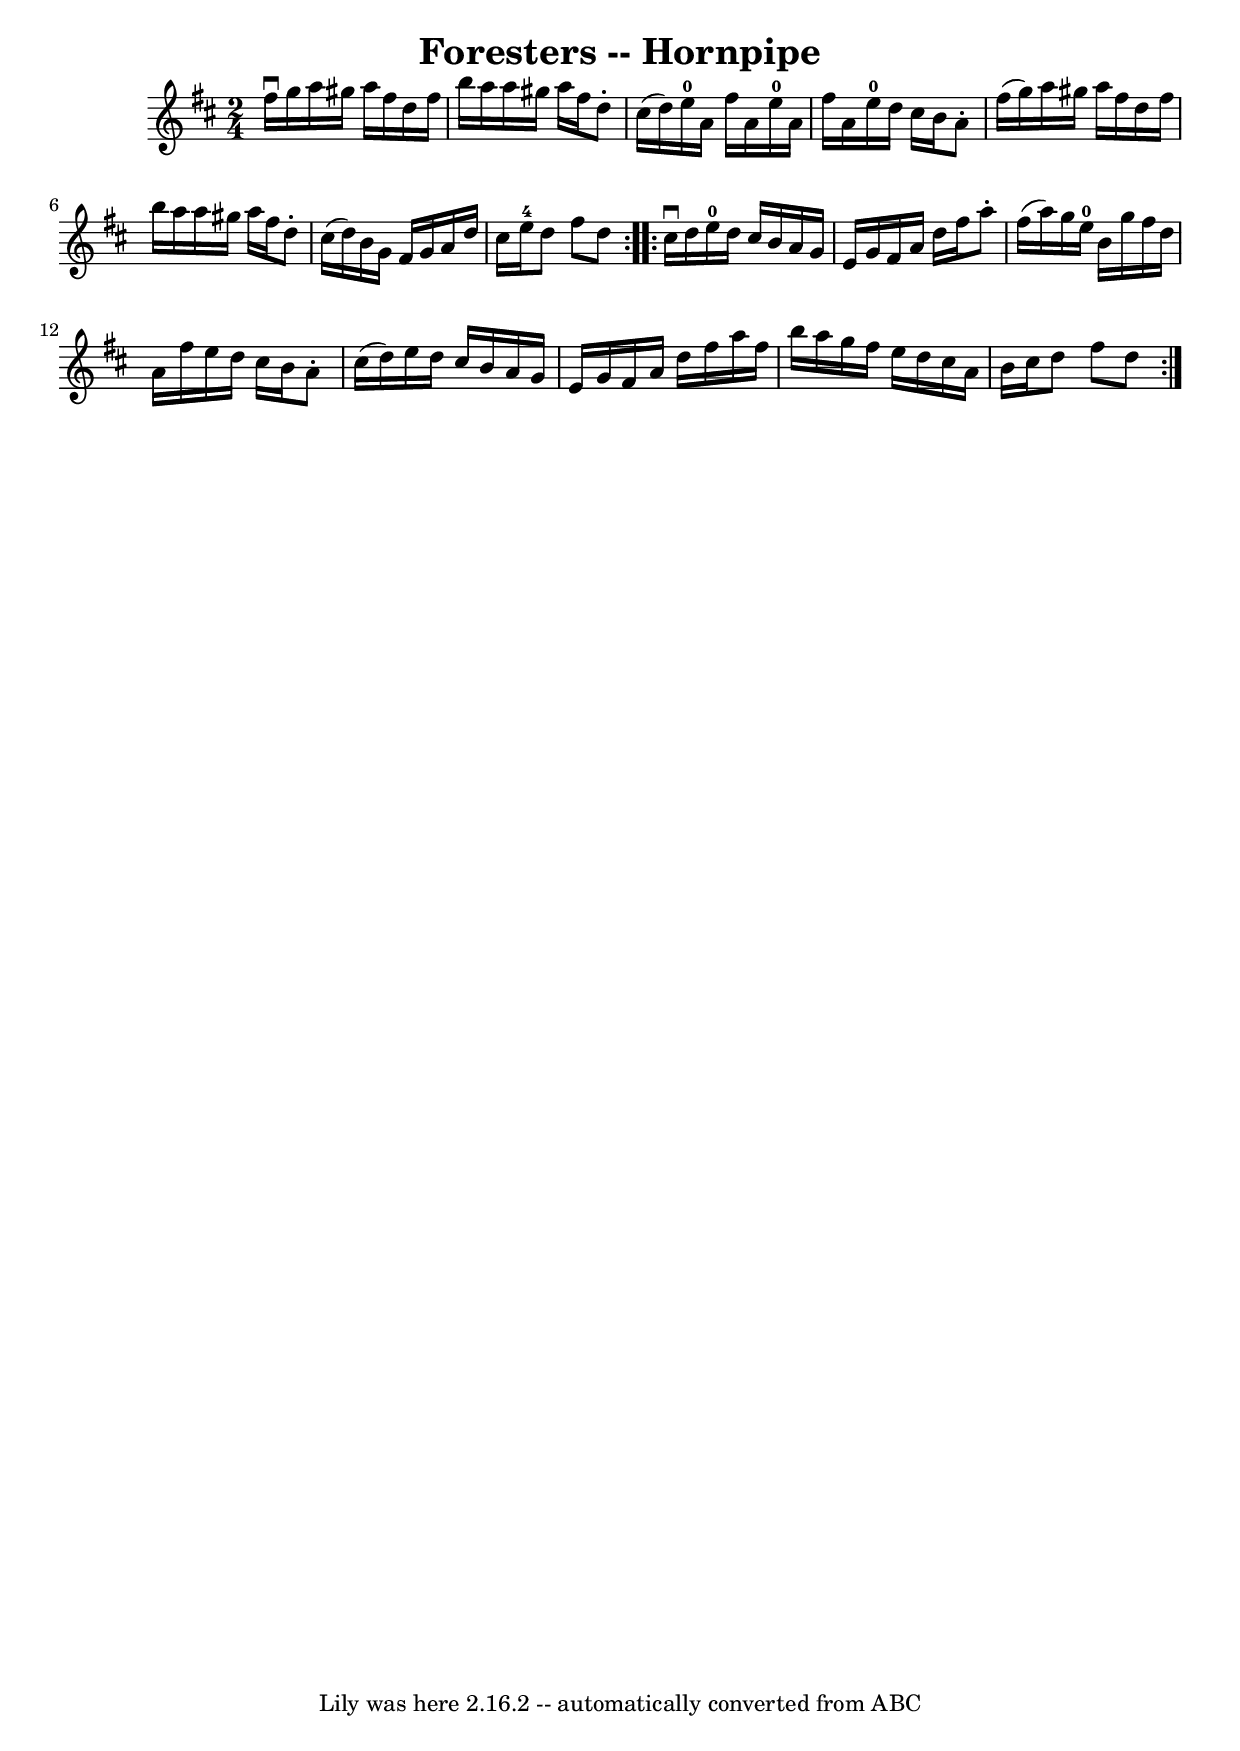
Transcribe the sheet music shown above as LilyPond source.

\version "2.7.40"
\include "Mammoth.ily"
\header {
	%% book = "Cole's 1000 Fiddle Tunes"
	crossRefNumber = "1"
	footnotes = ""
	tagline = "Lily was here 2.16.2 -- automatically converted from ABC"
	title = "Foresters -- Hornpipe"
}
voicedefault =  {


\repeat volta 2 {
\time 2/4 
\key d \major fis''16^\downbow g''16  |
 a''16    
gis''16 a''16 fis''16 d''16 fis''16 b''16 a''16  |
   
a''16 gis''16 a''16 fis''16 d''8 -. cis''16 (d''16) 
|
 e''16-0 a'16 fis''16 a'16 e''16-0 a'16    
fis''16 a'16  |
 e''16-0 d''16 cis''16 b'16 a'8 -.   
fis''16 (g''16) |
 a''16 gis''16 a''16 fis''16    
d''16 fis''16 b''16 a''16  |
 a''16 gis''16 a''16    
fis''16 d''8 -. cis''16 (d''16) |
 b'16 g'16 fis'16    
g'16 a'16 d''16 cis''16 e''16-4 |
 d''8 fis''8    
d''8  }     \repeat volta 2 { cis''16^\downbow d''16  |
 e''16 
-0 d''16 cis''16 b'16 a'16 g'16 e'16 g'16  |
   
fis'16 a'16 d''16 fis''16 a''8 -. fis''16 (a''16) |
  
 g''16 e''16-0 b'16 g''16 fis''16 d''16 a'16 fis''16  
|
 e''16 d''16 cis''16 b'16 a'8 -. cis''16 (d''16) 
|
 e''16 d''16 cis''16 b'16 a'16 g'16 e'16 g'16  
|
 fis'16 a'16 d''16 fis''16 a''16 fis''16 b''16    
a''16  |
 g''16 fis''16 e''16 d''16 cis''16 a'16 b'16 
 cis''16  |
 d''8 fis''8 d''8  }   
}

\score{
    <<

	\context Staff="default"
	{
	    \voicedefault 
	}

    >>
	\layout {
	}
	\midi {}
}
